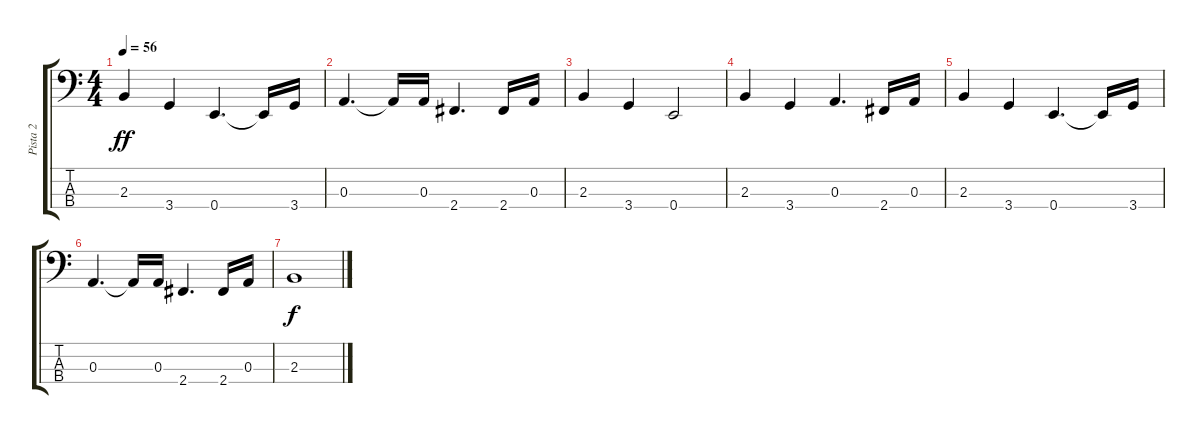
\track ("Pista 2" "Pista 2") {instrument electricbassfinger}
\staff {score tabs}
\tuning (G2 D2 A1 E1) {hide}
\ts (4 4)
\tempo 56
\clef f4
\ks c
2.3.4{dy ff} 3.4.4 0.4.4{d} 0.4{t}.16 3.4.16 |
0.3.4{d} 0.3{t}.16 0.3.16 2.4.4{d} 2.4.16 0.3.16 |
2.3.4 3.4.4 0.4.2 |
2.3.4 3.4.4 0.3.4{d} 2.4.16 0.3.16 |
2.3.4 3.4.4 0.4.4{d} 0.4{t}.16 3.4.16 |
0.3.4{d} 0.3{t}.16 0.3.16 2.4.4{d} 2.4.16 0.3.16 |
2.3.1{dy f}
